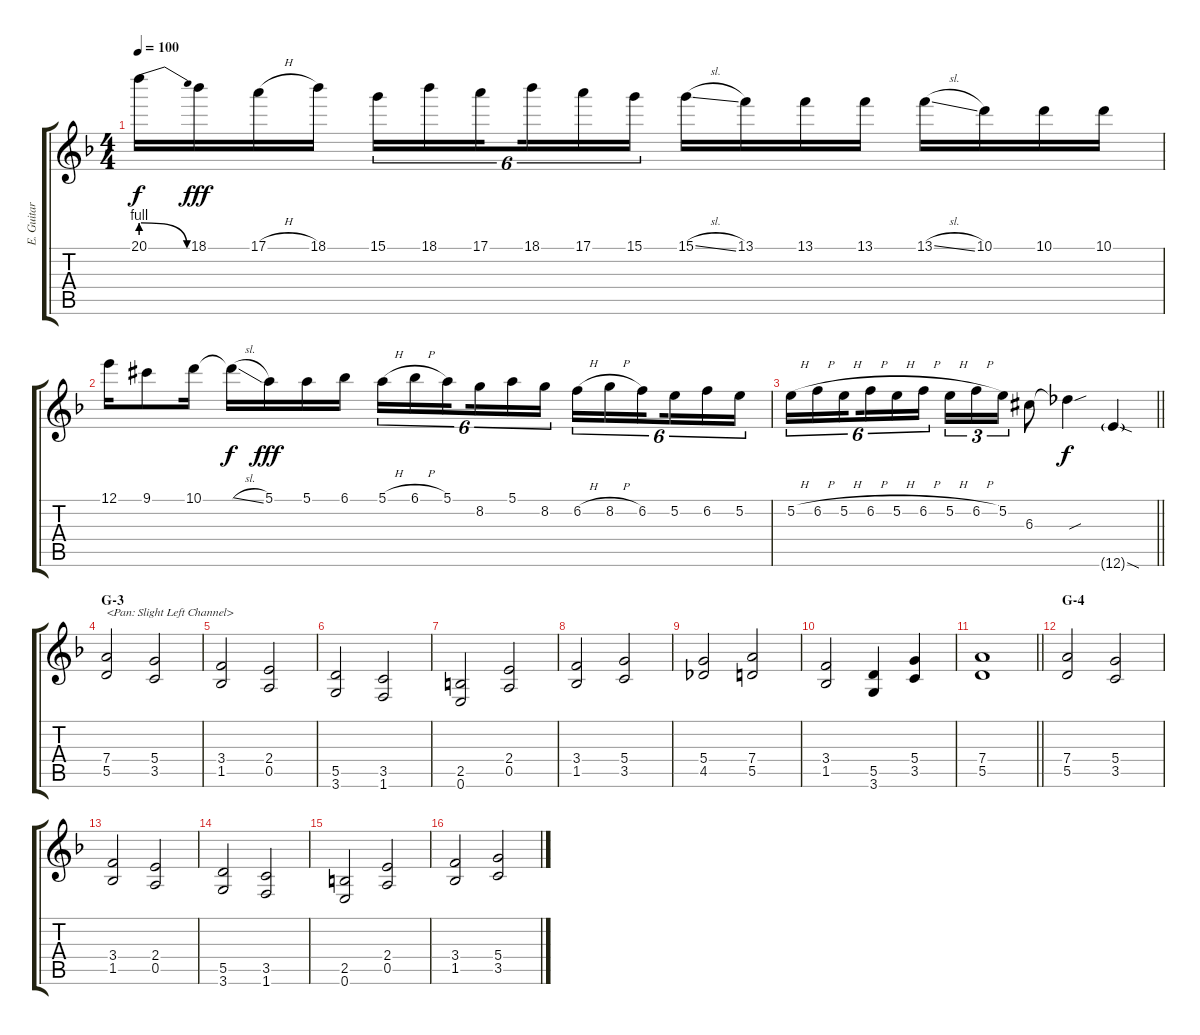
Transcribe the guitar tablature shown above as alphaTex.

\track ("E. Guitar I" "E. Guitar ") {instrument overdrivenguitar}
\staff {score tabs}
\tuning (E4 B3 G3 D3 A2 E2) {hide}
\ts (4 4)
\tempo 100
\clef g2
\ks f
20.1{be (release 0 4 60 0) t}.16{dy f} 18.1.16{dy fff} 17.1{h}.16 18.1.16 15.1.16{tu (6 4)} 18.1.16{tu (6 4)} 17.1.16{tu (6 4) beam splitsecondary} 18.1.16{tu (6 4)} 17.1.16{tu (6 4)} 15.1.16{tu (6 4)} 15.1{sl}.16 13.1.16 13.1.16 13.1.16 13.1{sl}.16 10.1.16 10.1.16 10.1.16 |
12.1.16 9.1{acc #}.8 10.1.16 10.1{sl t}.16{dy f} 5.1.16{dy fff} 5.1.16 6.1.16 5.1{h}.16{tu (6 4)} 6.1{h}.16{tu (6 4)} 5.1.16{tu (6 4) beam splitsecondary} 8.2.16{tu (6 4)} 5.1.16{tu (6 4)} 8.2.16{tu (6 4)} 6.2{h}.16{tu (6 4)} 8.2{h}.16{tu (6 4)} 6.2.16{tu (6 4) beam splitsecondary} 5.2.16{tu (6 4)} 6.2.16{tu (6 4)} 5.2.16{tu (6 4)} |
\barLineRight lightlight
5.2{h}.16{tu (6 4)} 6.2{h}.16{tu (6 4)} 5.2{h}.16{tu (6 4) beam splitsecondary} 6.2{h}.16{tu (6 4)} 5.2{h}.16{tu (6 4)} 6.2{h}.16{tu (6 4)} 5.2{h}.16{tu (3 2)} 6.2{h}.16{tu (3 2)} 5.2.16{tu (3 2)} 6.3{acc #}.8 6.3{sou t}.4{dy f} 12.6{sod g}.4 |
\section ("" "G-3")
(7.4 5.5).2{txt "<Pan: Slight Left Channel>" balance 5} (5.4 3.5).2 |
(3.4 1.5).2 (2.4 0.5).2 |
(5.5 3.6).2 (3.5 1.6).2 |
(2.5 0.6).2 (2.4 0.5).2 |
(3.4 1.5).2 (5.4 3.5).2 |
(5.4 4.5).2 (7.4 5.5).2 |
(3.4 1.5).2 (5.5 3.6).4 (5.4 3.5).4 |
\barLineRight lightlight
(7.4 5.5).1 |
\section ("" "G-4")
(7.4 5.5).2 (5.4 3.5).2 |
(3.4 1.5).2 (2.4 0.5).2 |
(5.5 3.6).2 (3.5 1.6).2 |
(2.5 0.6).2 (2.4 0.5).2 |
(3.4 1.5).2 (5.4 3.5).2
